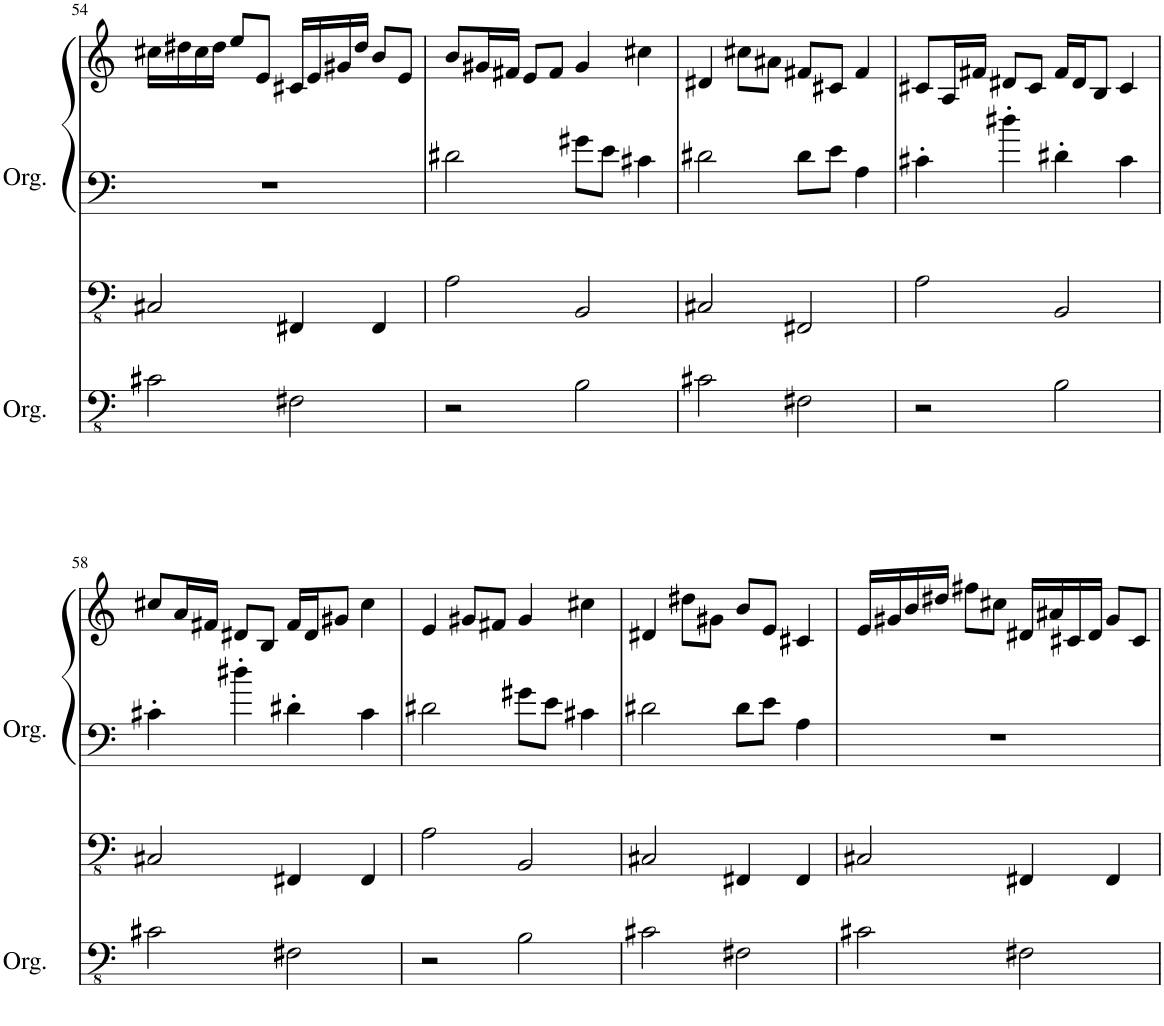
**kern	**kern	**kern	**kern
*part2	*part1	*part1	*part1
*staff4	*staff3	*staff2	*staff1
*I"Pipe Organ	*I"Pipe Organ	*	*
*I'Org.	*I'Org.	*	*
!!LO:PB:g=z
*clefFv4	*clefFv4	*clefF4	*clefG2
*k[]	*k[]	*k[]	*k[]
*M4/4	*M4/4	*M4/4	*M4/4
=54	=54	=54	=54
2C#X\	2CC#X/	1r	16cc#X\LL
.	.	.	16dd#X\
.	.	.	16cc#\
.	.	.	16dd#\JJ
.	.	.	8ee/L
.	.	.	8e/J
2FF#X\	4FFF#X/	.	16c#X/LL
.	.	.	16e/
.	.	.	16g#X/
.	.	.	16dd#/JJ
.	4FFF#/	.	8b/L
.	.	.	8e/J
=55	=55	=55	=55
2r	2AA\	2d#X\	8b/L
.	.	.	16g#X/L
.	.	.	16f#X/JJ
.	.	.	8e/L
.	.	.	8f#/J
2BB\	2BBB/	8g#X\L	4g#/
.	.	8e\J	.
.	.	4c#X\	4cc#X\
=56	=56	=56	=56
2C#X\	2CC#X/	2d#X\	4d#X/
.	.	.	8cc#X\L
.	.	.	8a#X\J
2FF#X\	2FFF#X/	8d#\L	8f#X/L
.	.	8e\J	8c#X/J
.	.	4A\	4f#/
=57	=57	=57	=57
2r	2AA\	4c#X'\	8c#X/L
.	.	.	16A/L
.	.	.	16f#X/JJ
.	.	4dd#X'\	8d#X/L
.	.	.	8c#/J
2BB\	2BBB/	4d#X'\	16f#/LL
.	.	.	16d#/J
.	.	.	8B/J
.	.	4c#\	4c#/
!!LO:LB:g=z
=58	=58	=58	=58
2C#X\	2CC#X/	4c#X'\	8cc#X/L
.	.	.	16a/L
.	.	.	16f#X/JJ
.	.	4dd#X'\	8d#X/L
.	.	.	8B/J
2FF#X\	4FFF#X/	4d#X'\	16f#/LL
.	.	.	16d#/J
.	.	.	8g#X/J
.	4FFF#/	4c#\	4cc#\
=59	=59	=59	=59
2r	2AA\	2d#X\	4e/
.	.	.	8g#X/L
.	.	.	8f#X/J
2BB\	2BBB/	8g#X\L	4g#/
.	.	8e\J	.
.	.	4c#X\	4cc#X\
=60	=60	=60	=60
2C#X\	2CC#X/	2d#X\	4d#X/
.	.	.	8dd#X\L
.	.	.	8g#X\J
2FF#X\	4FFF#X/	8d#\L	8b/L
.	.	8e\J	8e/J
.	4FFF#/	4A\	4c#X/
=61	=61	=61	=61
2C#X\	2CC#X/	1r	16e/LL
.	.	.	16g#X/
.	.	.	16b/
.	.	.	16dd#X/JJ
.	.	.	8ff#X\L
.	.	.	8cc#X\J
2FF#X\	4FFF#X/	.	16d#X/LL
.	.	.	16a#X/
.	.	.	16c#X/
.	.	.	16d#/JJ
.	4FFF#/	.	8g#/L
.	.	.	8c#/J
=	=	=	=
*-	*-	*-	*-
